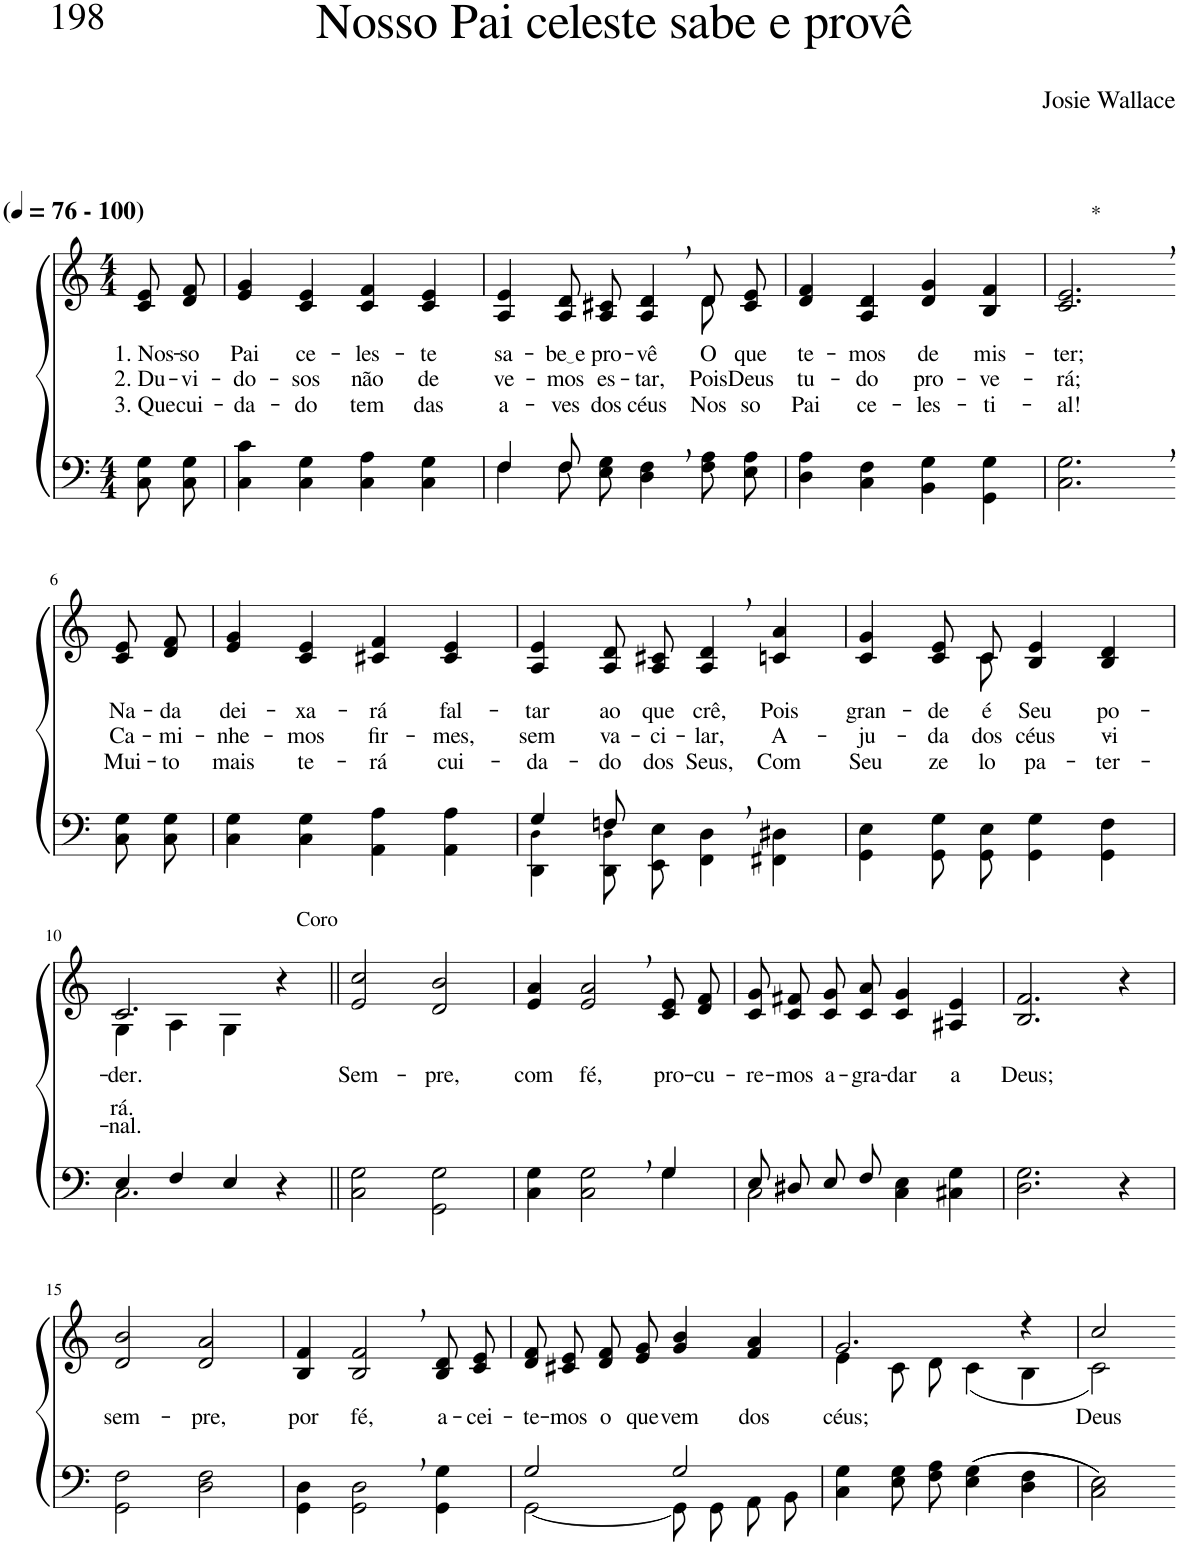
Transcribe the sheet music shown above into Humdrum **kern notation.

**kern	**kern	**text	**text	**text
*part2	*part1	*part1	*part1	*part1
*staff2	*staff1	*staff1	*staff1	*staff1
*I"Parte III e IV	*I"Parte I e II	*	*	*
*clefF4	*clefG2	*	*	*
*Trd-1c-2	*Trd-1c-2	*	*	*
*k[]	*k[]	*	*	*
*M4/4	*M4/4	*	*	*
*MM76	*MM76	*	*	*
=1	=1	=1	=1	=1
!	!LO:TX:a:B:t=(	!	!	!
!	!LO:TX:a:B:t=- 100)	!	!	!
!	!	!LO:LY:b	!LO:LY:b	!LO:LY:b
8C\ 8G\L	8c/ 8e/L	1. Nos-	2. Du-	3. Que
!	!	!LO:LY:b	!LO:LY:b	!LO:LY:b
8C\ 8G\J	8d/ 8f/J	-so	-vi-	cui-
=2	=2	=2	=2	=2
!	!	!LO:LY:b	!LO:LY:b	!LO:LY:b
4C\ 4c\	4e/ 4g/	Pai	-do-	-da-
!	!	!LO:LY:b	!LO:LY:b	!LO:LY:b
4C\ 4G\	4c/ 4e/	ce-	-sos	-do
!	!	!LO:LY:b	!LO:LY:b	!LO:LY:b
4C\ 4A\	4c/ 4f/	-les-	não	tem
!	!	!LO:LY:b	!LO:LY:b	!LO:LY:b
4C\ 4G\	4c/ 4e/	-te	de-	das
=3	=3	=3	=3	=3
*^	*^	*	*	*
!	!	!	!	!LO:LY:b	!LO:LY:b	!LO:LY:b
4F/	4F\	2.ryy	4A/ 4e/	sa-	-ve-	a-
!	!	!	!	!LO:LY:b	!LO:LY:b	!LO:LY:b
8F\L	8F\	.	8A/ 8d/L	be e	-mos	-ves
!	!	!	!	!LO:LY:b	!LO:LY:b	!LO:LY:b
8E\ 8G\J	2ryy	.	8A/ 8c#X/J	pro-	es-	dos
!	!	!	!	!LO:LY:b	!LO:LY:b	!LO:LY:b
4D\, 4F\,	.	.	4A/ 4d/	-vê	-tar,	céus
!	!	!	!	!LO:LY:b	!LO:LY:b	!LO:LY:b
8F\ 8A\L	.	8d\	8d/L	O	Pois	Nos-
!	!	!	!	!LO:LY:b	!LO:LY:b	!LO:LY:b
8E\ 8A\J	8ryy	8ryy	8c#/ 8e/J	que	Deus	-so
=4	=4	=4	=4	=4	=4	=4
!	!	!	!	!LO:LY:b	!LO:LY:b	!LO:LY:b
*v	*v	*	*	*	*	*
*	*v	*v	*	*	*
4D\ 4A\	4d/ 4f/	te-	tu-	Pai
!	!	!LO:LY:b	!LO:LY:b	!LO:LY:b
4C\ 4F\	4A/ 4d/	-mos	-do	ce-
!	!	!LO:LY:b	!LO:LY:b	!LO:LY:b
4BB\ 4G\	4d/ 4g/	de	pro-	-les-
!	!	!LO:LY:b	!LO:LY:b	!LO:LY:b
4GG\ 4G\	4B/ 4f/	mis-	-ve-	-ti-
=5	=5	=5	=5	=5
!	!LO:TX:a:t=*	!	!	!
!	!	!LO:LY:b	!LO:LY:b	!LO:LY:b
2.C\, 2.G\,	2.c/, 2.e/,	-ter;	-rá;	-al!
!!LO:LB:g=z
=6-	=6-	=6-	=6-	=6-
!	!	!LO:LY:b	!LO:LY:b	!LO:LY:b
8C\ 8G\L	8c/ 8e/L	Na-	Ca-	Mui-
!	!	!LO:LY:b	!LO:LY:b	!LO:LY:b
8C\ 8G\J	8d/ 8f/J	-da	-mi-	-to
=7	=7	=7	=7	=7
!	!	!LO:LY:b	!LO:LY:b	!LO:LY:b
4C\ 4G\	4e/ 4g/	dei-	-nhe-	mais
!	!	!LO:LY:b	!LO:LY:b	!LO:LY:b
4C\ 4G\	4c/ 4e/	-xa-	-mos	te-
!	!	!LO:LY:b	!LO:LY:b	!LO:LY:b
4AA\ 4A\	4c#X/ 4f/	-rá	fir-	-rá
!	!	!LO:LY:b	!LO:LY:b	!LO:LY:b
4AA\ 4A\	4c#/ 4e/	fal-	-mes,	cui-
=8	=8	=8	=8	=8
*^	*	*	*	*
!	!	!	!LO:LY:b	!LO:LY:b	!LO:LY:b
4G/	4DD\ 4D!\	4A/ 4e/	-tar	sem	-da-
!	!	!	!LO:LY:b	!LO:LY:b	!LO:LY:b
8Fn\L	8DD\ 8D!\	8A/ 8d/L	ao	va-	-do
!	!	!	!LO:LY:b	!LO:LY:b	!LO:LY:b
8EE\ 8E\J	2ryy	8A/ 8c#X/J	que	-ci-	dos
!	!	!	!LO:LY:b	!LO:LY:b	!LO:LY:b
4FF\, 4D\,	.	4A/, 4d/,	crê,	-lar,	Seus,
!	!	!	!LO:LY:b	!LO:LY:b	!LO:LY:b
4FF#X\ 4D#X\	.	4cn/ 4a/	Pois	A-	Com
.	8ryy	.	.	.	.
=9	=9	=9	=9	=9	=9
!	!	!	!LO:LY:b	!LO:LY:b	!LO:LY:b
*v	*v	*^	*	*	*
4GG\ 4E\	4c/ 4g/	4.ryy	gran-	-ju-	Seu
!	!	!	!LO:LY:b	!LO:LY:b	!LO:LY:b
8GG/ 8G/L	8c/ 8e/L	.	-de	-da	ze-
!	!	!	!LO:LY:b	!LO:LY:b	!LO:LY:b
8GG/ 8E/J	8c/J	8c\	é	dos	-lo
!	!	!	!LO:LY:b	!LO:LY:b	!LO:LY:b
4GG\ 4G\	4B/ 4e/	2ryy	Seu	céus	pa-
!	!	!	!LO:LY:b	!LO:LY:b	!LO:LY:b
4GG\ 4F\	4B/ 4d/	.	po-	vi-	-ter-
!!LO:LB:g=z	!!
=10	=10	=10	=10	=10	=10
*^	*	*	*	*	*
!	!	!	!	!LO:LY:b	!	!LO:LY:b
!	!	!	!	!LO:LY:b	!	!
4E/	2.C\	2.c/	4G\	-rá.	.	-nal.
4F/	.	.	4A\	.	.	.
4E/	.	.	4G\	.	.	.
!	!	!LO:TX:a:t=Coro	!	!	!	!
4r	4ryy	4r	4ryy	.	.	.
=11||	=11||	=11||	=11||	=11||	=11||	=11||
!	!	!	!	!LO:LY:b	!	!
*v	*v	*	*	*	*	*
*	*v	*v	*	*	*
2C\ 2G\	2e/ 2cc/	Sem-	.	.
!	!	!LO:LY:b	!	!
2GG\ 2G\	2d/ 2b/	-pre,	.	.
=12	=12	=12	=12	=12
*^	*	*	*	*
!	!	!	!LO:LY:b	!	!
2.ryy	4C\ 4G\	4e/ 4a/	com	.	.
!	!	!	!LO:LY:b	!	!
.	2C\ 2G\	2e/, 2a/,	fé,	.	.
!	!	!	!LO:LY:b	!	!
4G/	4G\	8c/ 8e/L	pro-	.	.
!	!	!	!LO:LY:b	!	!
.	.	8d/ 8f/J	-cu-	.	.
=13	=13	=13	=13	=13	=13
!	!	!	!LO:LY:b	!	!
8E/L	2C\	8c/ 8g/L	-re-	.	.
!	!	!	!LO:LY:b	!	!
8D#X/J	.	8c/ 8f#X/J	-mos	.	.
!	!	!	!LO:LY:b	!	!
8E/L	.	8c/ 8g/L	a-	.	.
!	!	!	!LO:LY:b	!	!
8F/J	.	8c/ 8a/J	-gra-	.	.
!	!	!	!LO:LY:b	!	!
2ryy	4C\ 4E\	4c/ 4g/	-dar	.	.
!	!	!	!LO:LY:b	!	!
.	4C#X\ 4G\	4A#X/ 4e/	a	.	.
=14	=14	=14	=14	=14	=14
!	!	!	!LO:LY:b	!	!
*v	*v	*	*	*	*
2.D\ 2.G\	2.B/ 2.f/	Deus;	.	.
4r	4r	.	.	.
!!LO:LB:g=z
=15	=15	=15	=15	=15
!	!	!LO:LY:b	!	!
2GG\ 2F\	2d/ 2b/	sem-	.	.
!	!	!LO:LY:b	!	!
2D\ 2F\	2d/ 2a/	-pre,	.	.
=16	=16	=16	=16	=16
!	!	!LO:LY:b	!	!
4GG\ 4D\	4B/ 4f/	por	.	.
!	!	!LO:LY:b	!	!
2GG\, 2D\,	2B/, 2f/,	fé,	.	.
!	!	!LO:LY:b	!	!
4GG\ 4G\	8B/ 8d/L	a-	.	.
!	!	!LO:LY:b	!	!
.	8c/ 8e/J	-cei-	.	.
=17	=17	=17	=17	=17
*^	*	*	*	*
!	!	!	!LO:LY:b	!	!
2G/	[2GG\	8d/ 8f/L	-te-	.	.
!	!	!	!LO:LY:b	!	!
.	.	8c#X/ 8e/J	-mos	.	.
!	!	!	!LO:LY:b	!	!
.	.	8d/ 8f/L	o	.	.
!	!	!	!LO:LY:b	!	!
.	.	8e/ 8g/J	que	.	.
!	!	!	!LO:LY:b	!	!
2G/	8GG\L]	4g/ 4b/	vem	.	.
.	8GG\J	.	.	.	.
!	!	!	!LO:LY:b	!	!
.	8AA\L	4f/ 4a/	dos	.	.
.	8BB\J	.	.	.	.
=18	=18	=18	=18	=18	=18
*	*	*^	*	*	*
!	!	!	!	!LO:LY:b	!	!
*v	*v	*	*	*	*	*
4C\ 4G\	2.g/	4e\	céus;	.	.
8E\ 8G\L	.	8c\L	.	.	.
8F\ 8A\J	.	8d\J	.	.	.
((4E\ 4G\	.	(4c\	.	.	.
4D\ 4F\	4r	4B\	.	.	.
=19	=19	=19	=19	=19	=19
!	!	!	!LO:LY:b	!	!
2C\ 2E\))	2cc/	2c\)	Deus	.	.
*	*v	*v	*	*	*
=-	=-	=-	=-	=-
*-	*-	*-	*-	*-
